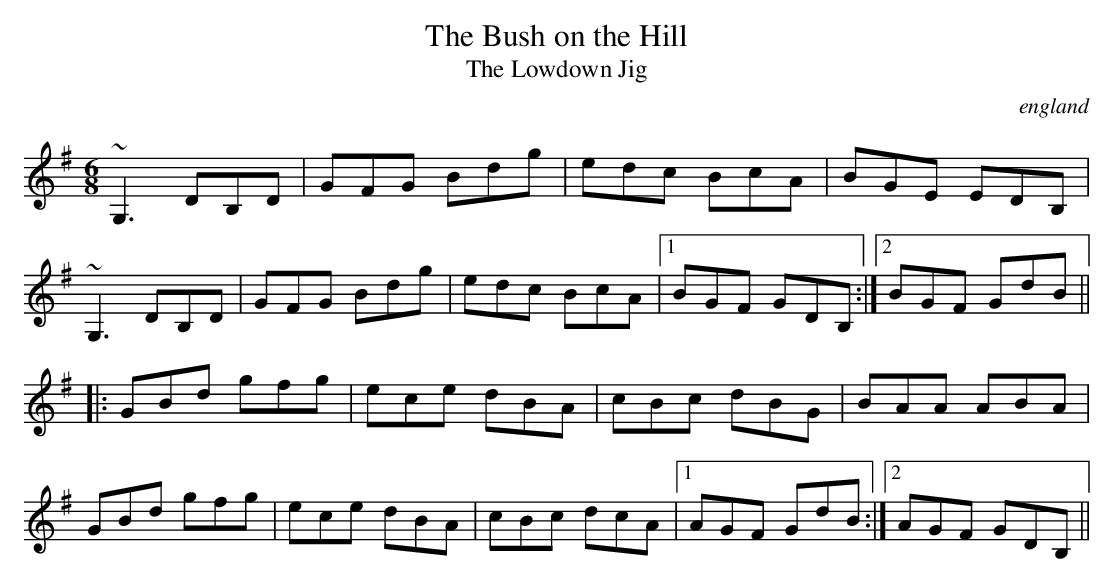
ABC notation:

X:1
T:Bush on the Hill, The
T:Lowdown Jig, The
O:england
M:6/8
K:G
~G,3 DB,D|GFG Bdg|edc BcA|BGE EDB,|
~G,3 DB,D|GFG Bdg|edc BcA|1 BGF GDB,:|2 BGF GdB||
|:GBd gfg|ece dBA|cBc dBG|BAA ABA|
GBd gfg|ece dBA|cBc dcA|1 AGF GdB:|2 AGF GDB,||
